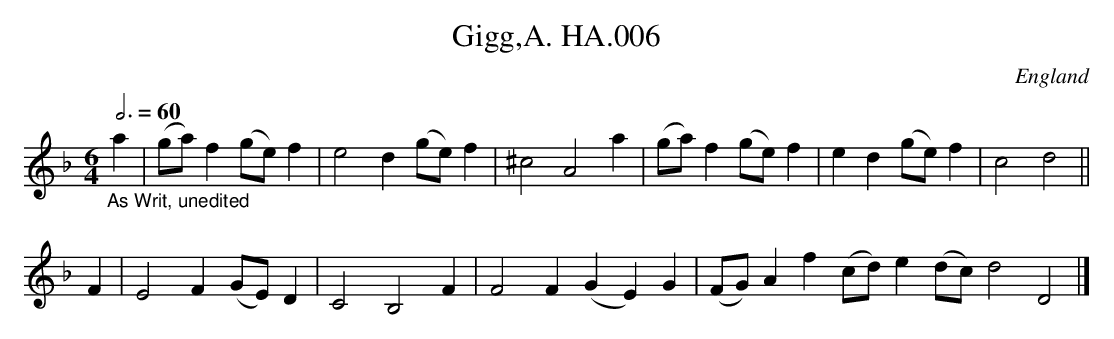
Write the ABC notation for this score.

X:1
T:Gigg,A. HA.006
M:6/4
L:1/8
Q:3/4=60
O:England
K:F major
"_As Writ, unedited"a2|(ga) f2 (ge) f2|e4 d2 (ge) f2|\
^c4 A4 a2|(ga) f2 (ge) f2|e2d2(ge)f2| c4 d4||!
F2|E4 F2 (GE) D2|C4 B,4 F2|F4 F2 (G2E2) G2|\
(FG) A2 f2 (cd) e2 (dc) d4 D4|]
